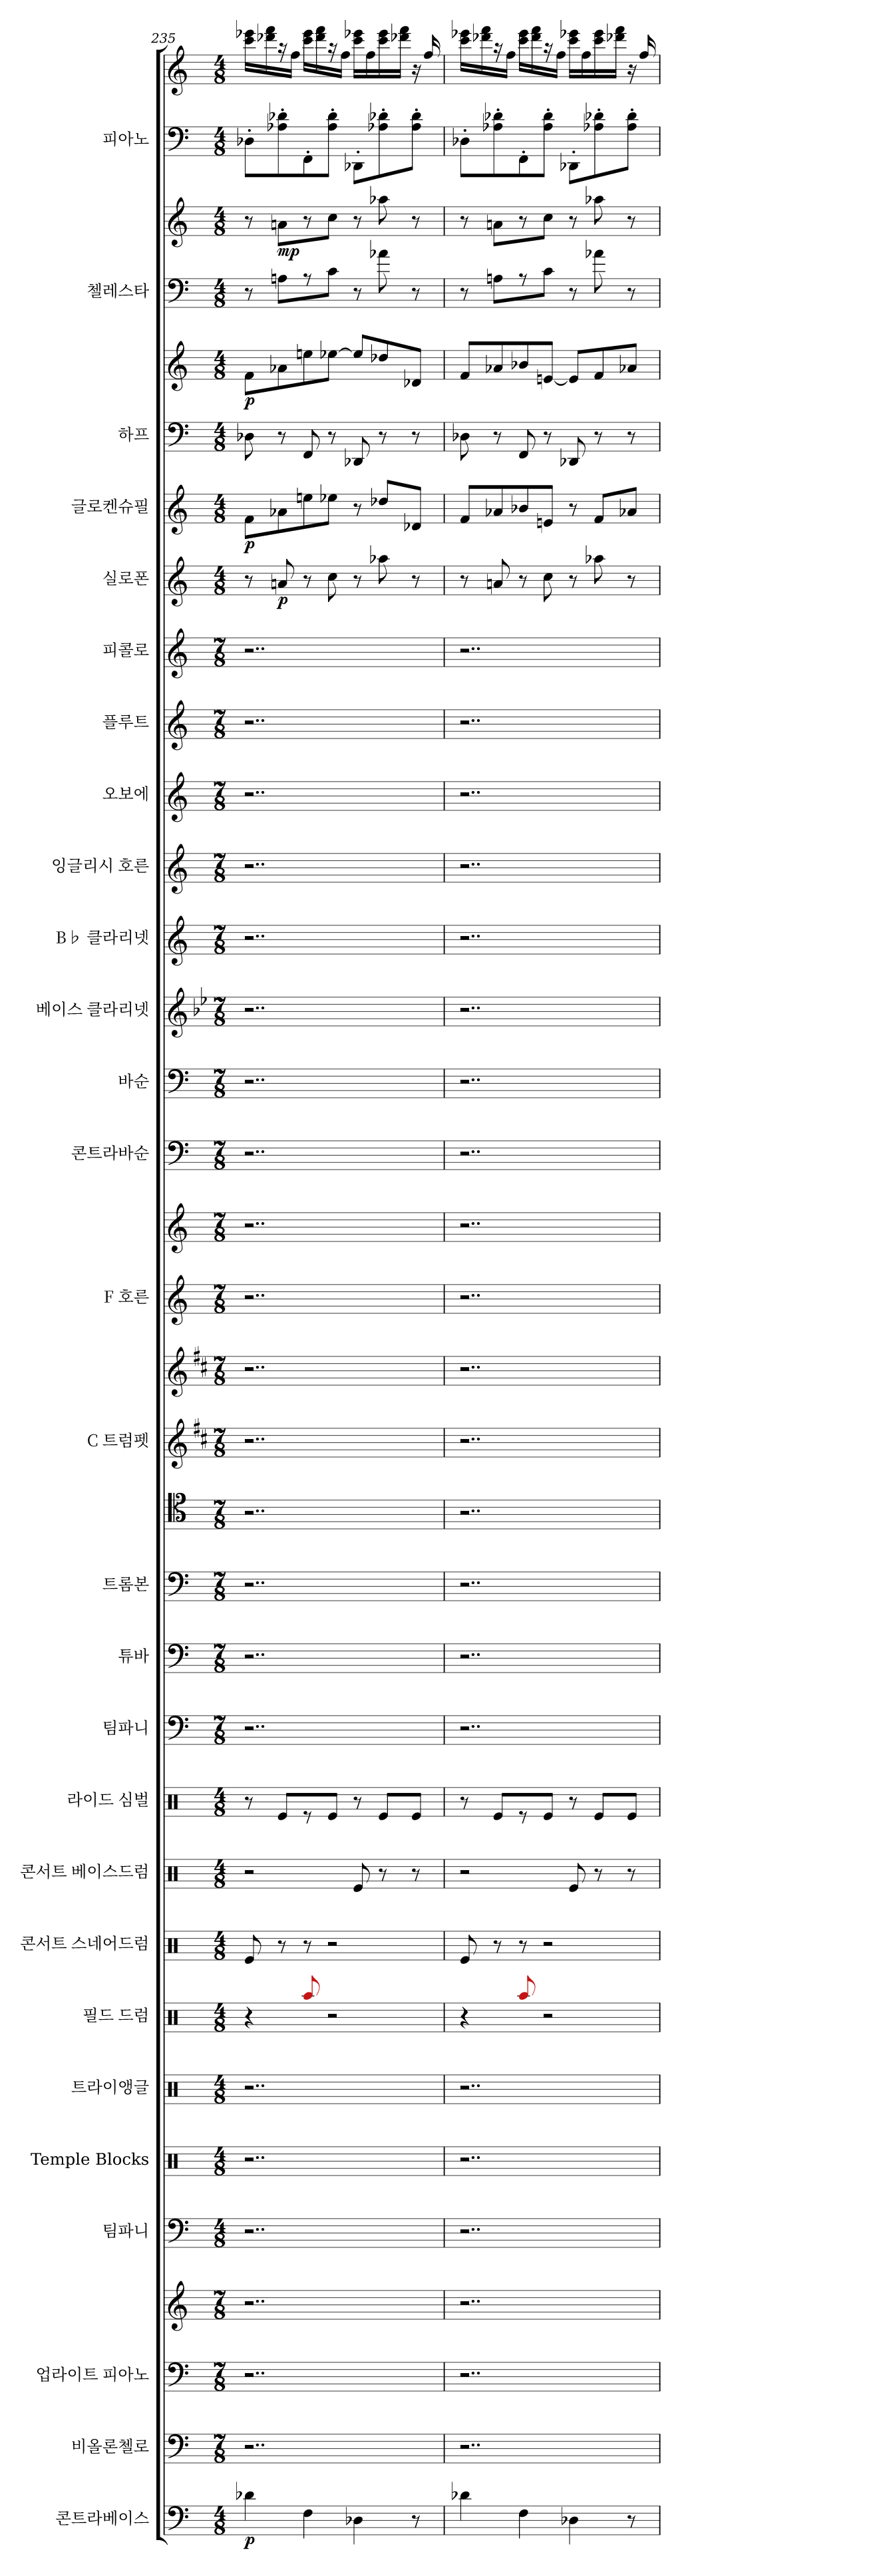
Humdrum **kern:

**kern	**dynam	**kern	**kern	**kern	**kern	**kern	**kern	**kern	**kern	**kern	**kern	**kern	**kern	**kern	**kern	**kern	**kern	**kern	**kern	**kern	**kern	**kern	**kern	**kern	**kern	**kern	**kern	**kern	**dynam	**kern	**dynam	**kern	**kern	**dynam	**kern	**kern	**dynam	**kern	**kern
*part28	*part28	*part27	*part26	*part26	*part25	*part24	*part23	*part22	*part21	*part20	*part19	*part18	*part17	*part16	*part16	*part15	*part15	*part14	*part14	*part13	*part12	*part11	*part10	*part9	*part8	*part7	*part6	*part5	*part5	*part4	*part4	*part3	*part3	*part3	*part2	*part2	*part2	*part1	*part1
*staff35	*staff35	*staff34	*staff33	*staff32	*staff31	*staff30	*staff29	*staff28	*staff27	*staff26	*staff25	*staff24	*staff23	*staff22	*staff21	*staff20	*staff19	*staff18	*staff17	*staff16	*staff15	*staff14	*staff13	*staff12	*staff11	*staff10	*staff9	*staff8	*staff8	*staff7	*staff7	*staff6	*staff5	*staff5/6	*staff4	*staff3	*staff3/4	*staff2	*staff1
*I"콘트라베이스	*	*I"비올론첼로	*I"업라이트 피아노	*	*I"팀파니	*I"Temple Blocks	*I"트라이앵글	*I"필드 드럼	*I"콘서트 스네어드럼	*I"콘서트 베이스드럼	*I"라이드 심벌	*I"팀파니	*I"튜바	*I"트롬본	*	*I"C 트럼펫	*	*I"F 호른	*	*I"콘트라바순	*I"바순	*I"베이스 클라리넷	*I"B♭ 클라리넷	*I"잉글리시 호른	*I"오보에	*I"플루트	*I"피콜로	*I"실로폰	*	*I"글로켄슈필	*	*I"하프	*	*	*I"첼레스타	*	*	*I"피아노	*
*	*	*	*	*	*	*I'Tmp. Bl.	*	*	*	*	*	*	*	*	*	*	*	*	*	*	*	*	*	*	*	*	*	*	*	*	*	*	*	*	*	*	*	*	*
!!LO:PB:g=z
*clefF4	*	*clefF4	*clefF4	*clefG2	*clefF4	*clefX	*clefX	*clefX	*clefX	*clefX	*clefX	*clefF4	*clefF4	*clefF4	*clefC4	*clefG2	*clefG2	*clefG2	*clefG2	*clefF4	*clefF4	*clefG2	*clefG2	*clefG2	*clefG2	*clefG2	*clefG2	*clefG2	*	*clefG2	*	*clefF4	*clefG2	*	*clefF4	*clefG2	*	*clefF4	*clefG2
*ITrd7c12	*	*	*	*	*	*	*	*	*	*	*	*	*	*	*	*ITrd1c2	*ITrd1c2	*ITrd4c7	*ITrd4c7	*ITrd7c12	*	*ITrd8c14	*ITrd1c2	*ITrd4c7	*	*	*ITrd-7c-12	*ITrd-7c-12	*	*ITrd-14c-24	*	*	*	*	*ITrd-7c-12	*ITrd-7c-12	*	*	*
*k[]	*	*k[]	*k[]	*k[]	*k[]	*k[]	*k[]	*k[]	*k[]	*k[]	*k[]	*k[]	*k[]	*k[]	*k[]	*k[]	*k[]	*k[b-]	*k[b-]	*k[]	*k[]	*k[b-e-]	*k[b-e-]	*k[b-]	*k[]	*k[]	*k[]	*k[]	*	*k[]	*	*k[]	*k[]	*	*k[]	*k[]	*	*k[]	*k[]
*M4/8+3/8	*	*M7/8	*M7/8	*M7/8	*M4/8+3/8	*M4/8+3/8	*M4/8+3/8	*M4/8+3/8	*M4/8+3/8	*M4/8+3/8	*M4/8+3/8	*M7/8	*M7/8	*M7/8	*M7/8	*M7/8	*M7/8	*M7/8	*M7/8	*M7/8	*M7/8	*M7/8	*M7/8	*M7/8	*M7/8	*M7/8	*M7/8	*M4/8+3/8	*	*M4/8+3/8	*	*M4/8+3/8	*M4/8+3/8	*	*M4/8+3/8	*M4/8+3/8	*	*M4/8+3/8	*M4/8+3/8
=235	=235	=235	=235	=235	=235	=235	=235	=235	=235	=235	=235	=235	=235	=235	=235	=235	=235	=235	=235	=235	=235	=235	=235	=235	=235	=235	=235	=235	=235	=235	=235	=235	=235	=235	=235	=235	=235	=235	=235
!	!LO:DY:b	!	!	!	!	!	!	!	!	!	!	!	!	!	!	!	!	!	!	!	!	!	!	!	!	!	!	!	!	!	!LO:DY:b	!	!	!LO:DY:b	!	!	!	!	!
4D-X\	p	2..r	2..r	2..r	2..r	2..r	2..r	4r	8Re/	2r	8r	2..r	2..r	2..r	2..r	2..r	2..r	2..r	2..r	2..r	2..r	2..r	2..r	2..r	2..r	2..r	2..r	8r	.	8fff\L	p	8D-X\	8f\L	p	8r	8r	.	8D-X'\L	16ccc\ 16eee-X\LL
.	.	.	.	.	.	.	.	.	.	.	.	.	.	.	.	.	.	.	.	.	.	.	.	.	.	.	.	.	.	.	.	.	.	.	.	.	.	.	16ddd-X\ 16fff\
!	!	!	!	!	!	!	!	!	!	!	!	!	!	!	!	!	!	!	!	!	!	!	!	!	!	!	!	!	!LO:DY:b	!	!	!	!	!	!	!	!LO:DY:b	!	!
.	.	.	.	.	.	.	.	.	8r	.	8Re/L	.	.	.	.	.	.	.	.	.	.	.	.	.	.	.	.	8aan/	p	8aaa-X\	.	8r	8a-X\	.	8an\L	8aan\L	mp	8A-X\' 8d-X\'	16r
.	.	.	.	.	.	.	.	.	.	.	.	.	.	.	.	.	.	.	.	.	.	.	.	.	.	.	.	.	.	.	.	.	.	.	.	.	.	.	16ff\JJ
4FF\	.	.	.	.	.	.	.	8aa/	8r	.	8r	.	.	.	.	.	.	.	.	.	.	.	.	.	.	.	.	8r	.	8eeeen\	.	8FF/	8een\	.	8r	8r	.	8FF'\	16ccc\ 16eee-\LL
.	.	.	.	.	.	.	.	.	.	.	.	.	.	.	.	.	.	.	.	.	.	.	.	.	.	.	.	.	.	.	.	.	.	.	.	.	.	.	16ddd-\ 16fff\
.	.	.	.	.	.	.	.	2r	2r	.	8Re/J	.	.	.	.	.	.	.	.	.	.	.	.	.	.	.	.	8ccc\	.	8eeee-X\J	.	8r	[8ee-X\J	.	8cc\J	8ccc\J	.	8A-\' 8d-\'J	16r
.	.	.	.	.	.	.	.	.	.	.	.	.	.	.	.	.	.	.	.	.	.	.	.	.	.	.	.	.	.	.	.	.	.	.	.	.	.	.	16ff\JJ
4DD-X\	.	.	.	.	.	.	.	.	.	8Re/	8r	.	.	.	.	.	.	.	.	.	.	.	.	.	.	.	.	8r	.	8r	.	8DD-X/	8ee-/L]	.	8r	8r	.	8DD-X'\L	16ccc\ 16eee-X\LL
.	.	.	.	.	.	.	.	.	.	.	.	.	.	.	.	.	.	.	.	.	.	.	.	.	.	.	.	.	.	.	.	.	.	.	.	.	.	.	16ff\
.	.	.	.	.	.	.	.	.	.	8r	8Re/L	.	.	.	.	.	.	.	.	.	.	.	.	.	.	.	.	8aaa-X\	.	8dddd-X/L	.	8r	8dd-X/	.	8aa-X\	8aaa-X\	.	8A-X\' 8d-X\'	16ccc\ 16eee-\
.	.	.	.	.	.	.	.	.	.	.	.	.	.	.	.	.	.	.	.	.	.	.	.	.	.	.	.	.	.	.	.	.	.	.	.	.	.	.	16ddd-X\ 16fff\JJ
8r	.	.	.	.	.	.	.	.	.	8r	8Re/J	.	.	.	.	.	.	.	.	.	.	.	.	.	.	.	.	8r	.	8ddd-X/J	.	8r	8d-X/J	.	8r	8r	.	8A-\' 8d-\'J	16r
.	.	.	.	.	.	.	.	.	.	.	.	.	.	.	.	.	.	.	.	.	.	.	.	.	.	.	.	.	.	.	.	.	.	.	.	.	.	.	16ff/
=236	=236	=236	=236	=236	=236	=236	=236	=236	=236	=236	=236	=236	=236	=236	=236	=236	=236	=236	=236	=236	=236	=236	=236	=236	=236	=236	=236	=236	=236	=236	=236	=236	=236	=236	=236	=236	=236	=236	=236
4D-X\	.	2..r	2..r	2..r	2..r	2..r	2..r	4r	8Re/	2r	8r	2..r	2..r	2..r	2..r	2..r	2..r	2..r	2..r	2..r	2..r	2..r	2..r	2..r	2..r	2..r	2..r	8r	.	8fff/L	.	8D-X\	8f/L	.	8r	8r	.	8D-X'\L	16ccc\ 16eee-X\LL
.	.	.	.	.	.	.	.	.	.	.	.	.	.	.	.	.	.	.	.	.	.	.	.	.	.	.	.	.	.	.	.	.	.	.	.	.	.	.	16ddd-X\ 16fff\
.	.	.	.	.	.	.	.	.	8r	.	8Re/L	.	.	.	.	.	.	.	.	.	.	.	.	.	.	.	.	8aan/	.	8aaa-X/	.	8r	8a-X/	.	8an\L	8aan\L	.	8A-X\' 8d-X\'	16r
.	.	.	.	.	.	.	.	.	.	.	.	.	.	.	.	.	.	.	.	.	.	.	.	.	.	.	.	.	.	.	.	.	.	.	.	.	.	.	16ff\JJ
4FF\	.	.	.	.	.	.	.	8aa/	8r	.	8r	.	.	.	.	.	.	.	.	.	.	.	.	.	.	.	.	8r	.	8bbb-X/	.	8FF/	8b-X/	.	8r	8r	.	8FF'\	16ccc\ 16eee-\LL
.	.	.	.	.	.	.	.	.	.	.	.	.	.	.	.	.	.	.	.	.	.	.	.	.	.	.	.	.	.	.	.	.	.	.	.	.	.	.	16ddd-\ 16fff\
.	.	.	.	.	.	.	.	2r	2r	.	8Re/J	.	.	.	.	.	.	.	.	.	.	.	.	.	.	.	.	8ccc\	.	8eeen/J	.	8r	[8en/J	.	8cc\J	8ccc\J	.	8A-\' 8d-\'J	16r
.	.	.	.	.	.	.	.	.	.	.	.	.	.	.	.	.	.	.	.	.	.	.	.	.	.	.	.	.	.	.	.	.	.	.	.	.	.	.	16ff\JJ
4DD-X\	.	.	.	.	.	.	.	.	.	8Re/	8r	.	.	.	.	.	.	.	.	.	.	.	.	.	.	.	.	8r	.	8r	.	8DD-X/	8e/L]	.	8r	8r	.	8DD-X'\L	16ccc\ 16eee-X\LL
.	.	.	.	.	.	.	.	.	.	.	.	.	.	.	.	.	.	.	.	.	.	.	.	.	.	.	.	.	.	.	.	.	.	.	.	.	.	.	16ff\
.	.	.	.	.	.	.	.	.	.	8r	8Re/L	.	.	.	.	.	.	.	.	.	.	.	.	.	.	.	.	8aaa-X\	.	8fff/L	.	8r	8f/	.	8aa-X\	8aaa-X\	.	8A-X\' 8d-X\'	16ccc\ 16eee-\
.	.	.	.	.	.	.	.	.	.	.	.	.	.	.	.	.	.	.	.	.	.	.	.	.	.	.	.	.	.	.	.	.	.	.	.	.	.	.	16ddd-X\ 16fff\JJ
8r	.	.	.	.	.	.	.	.	.	8r	8Re/J	.	.	.	.	.	.	.	.	.	.	.	.	.	.	.	.	8r	.	8aaa-X/J	.	8r	8a-X/J	.	8r	8r	.	8A-\' 8d-\'J	16r
.	.	.	.	.	.	.	.	.	.	.	.	.	.	.	.	.	.	.	.	.	.	.	.	.	.	.	.	.	.	.	.	.	.	.	.	.	.	.	16ff/
=	=	=	=	=	=	=	=	=	=	=	=	=	=	=	=	=	=	=	=	=	=	=	=	=	=	=	=	=	=	=	=	=	=	=	=	=	=	=	=
*-	*-	*-	*-	*-	*-	*-	*-	*-	*-	*-	*-	*-	*-	*-	*-	*-	*-	*-	*-	*-	*-	*-	*-	*-	*-	*-	*-	*-	*-	*-	*-	*-	*-	*-	*-	*-	*-	*-	*-
